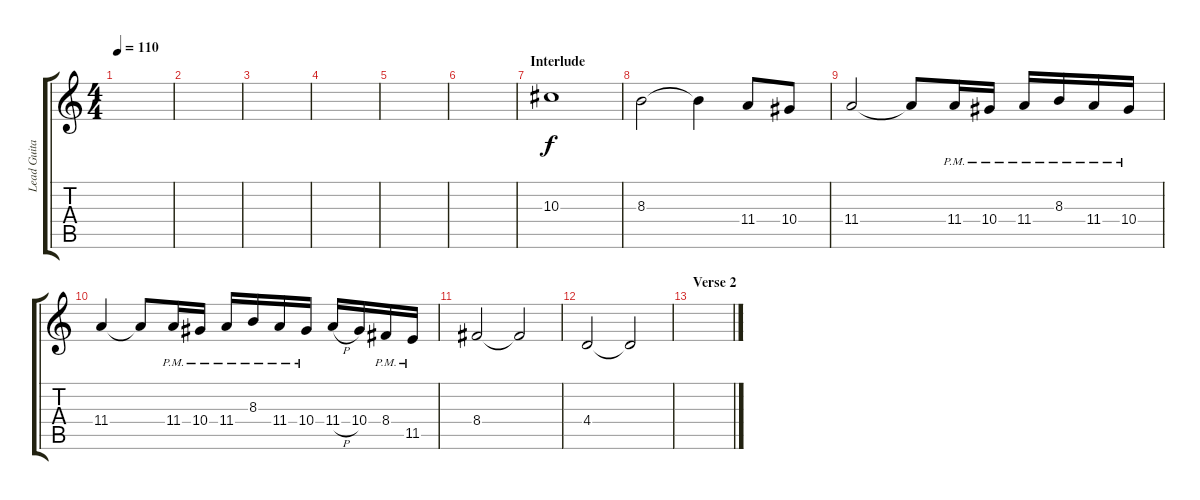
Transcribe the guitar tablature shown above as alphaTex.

\track ("Lead Guitar" "Lead Guita") {instrument distortionguitar}
\staff {score tabs}
\tuning (C4 G3 Eb3 Bb2 F2 C2) {hide}
\ts (4 4)
\tempo 110
\clef g2
\ks c
|
|
|
|
|
|
\section ("" "Interlude")
10.3.1 |
8.3.2 8.3{t}.4 11.4.8 10.4.8 |
11.4.2 11.4{t}.8 11.4{pm}.16 10.4{pm}.16 11.4{pm}.16 8.3{pm}.16 11.4{pm}.16 10.4{pm}.16 |
11.4.4 11.4{t}.8 11.4{pm}.16 10.4{pm}.16 11.4{pm}.16 8.3{pm}.16 11.4{pm}.16 10.4{pm}.16 11.4{h}.16 10.4.16 8.4{pm}.16 11.5{pm}.16 |
8.4.2 8.4{t}.2 |
4.4.2 4.4{t}.2 |
\section ("" "Verse 2")
